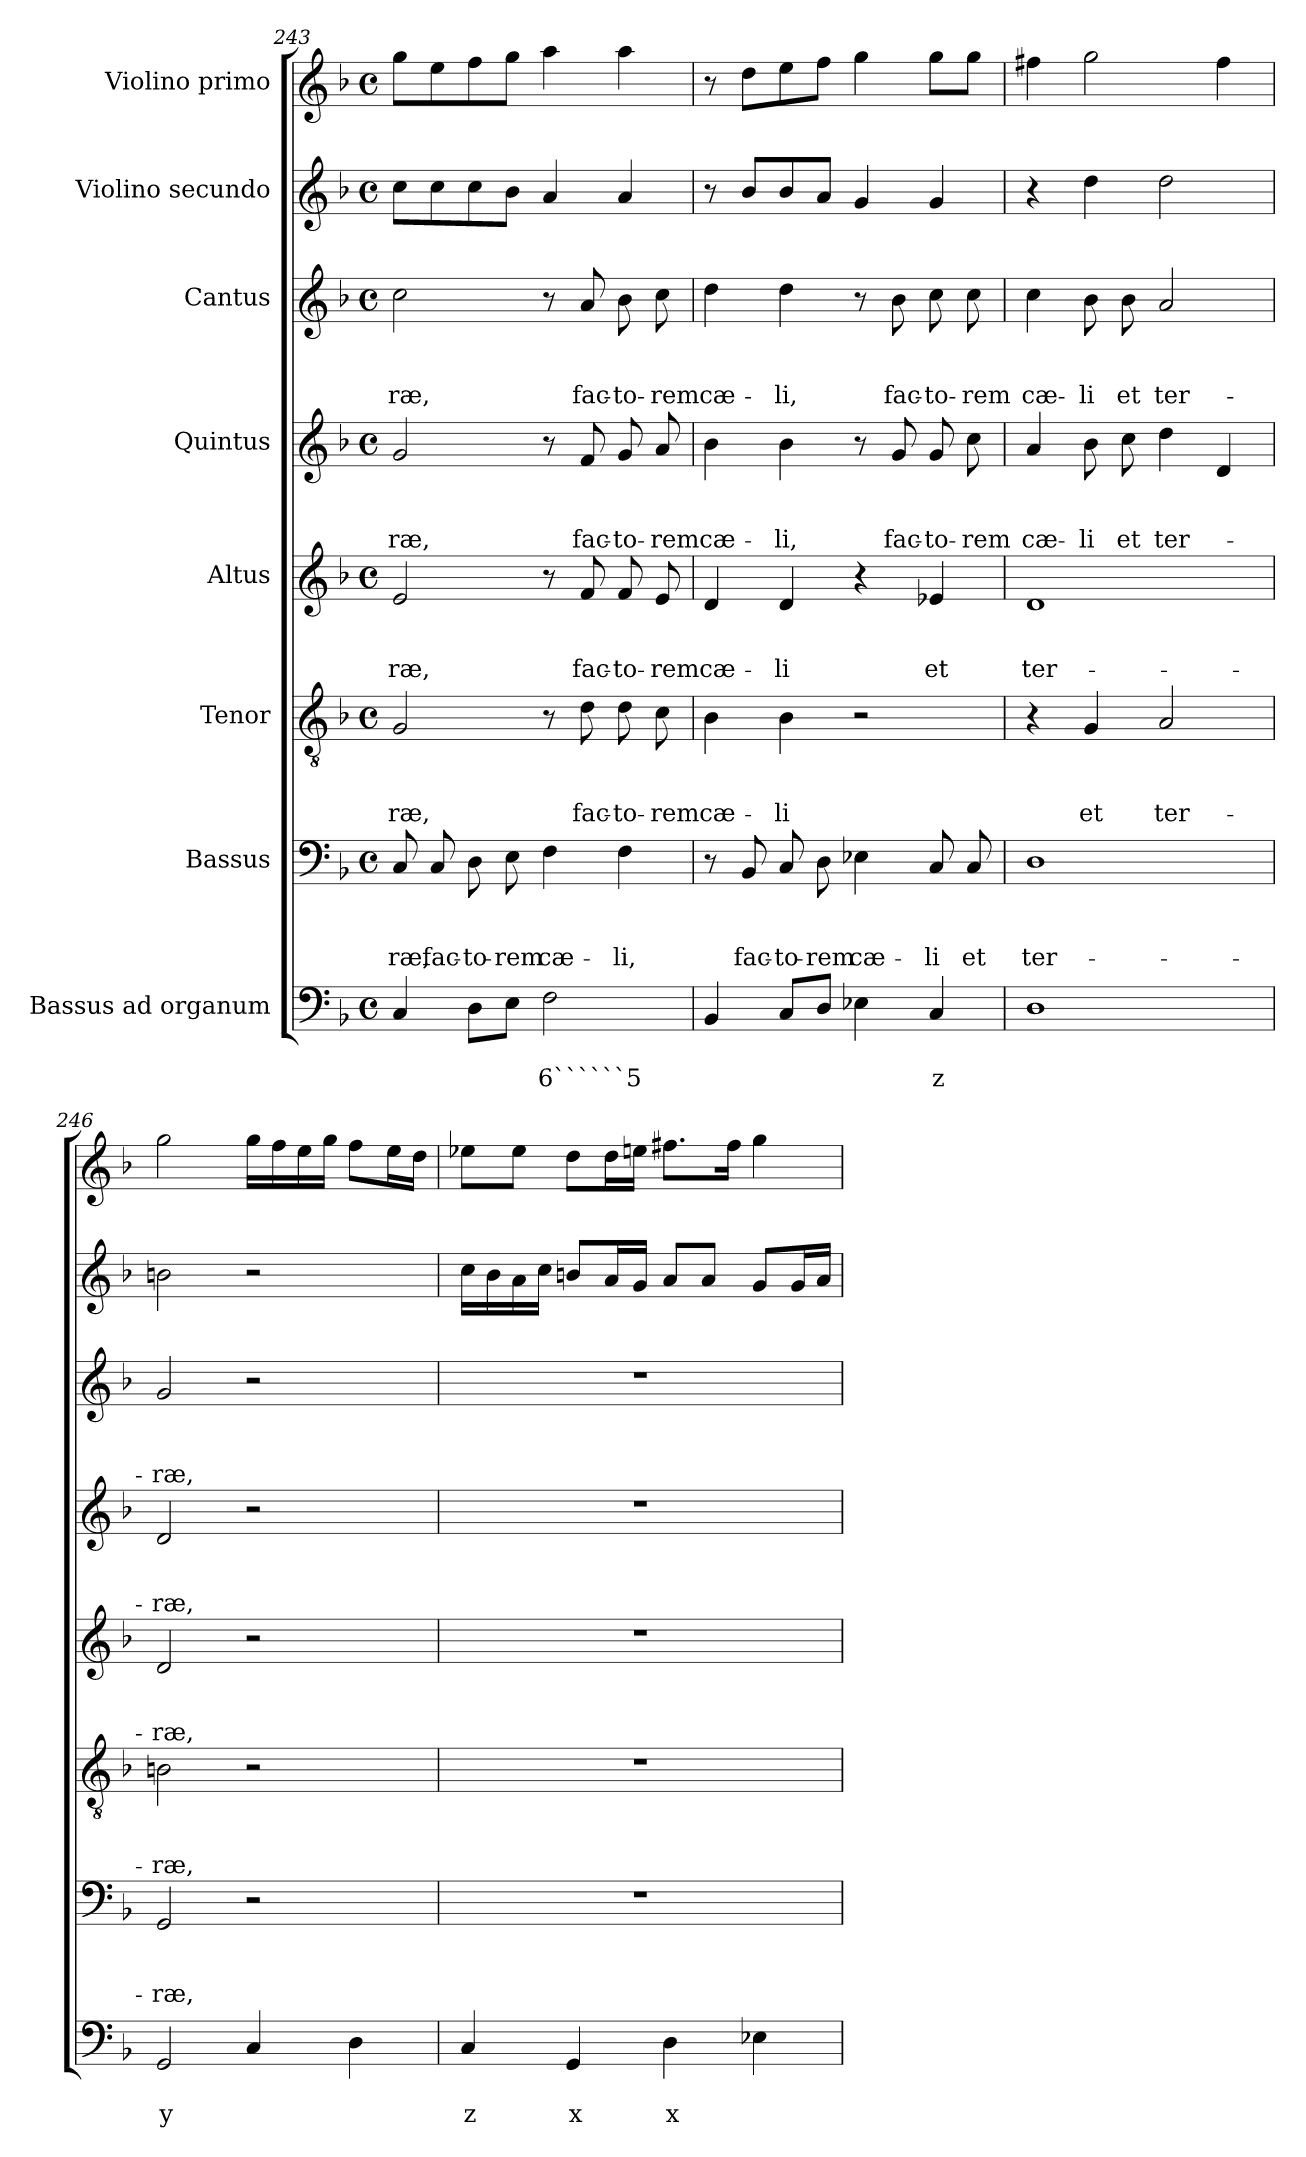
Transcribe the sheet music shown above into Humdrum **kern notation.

**kern	**text	**text	**kern	**text	**text	**text	**kern	**text	**text	**text	**kern	**text	**text	**text	**kern	**text	**text	**text	**kern	**text	**text	**text	**kern	**kern
*part8	*part8	*part8	*part7	*part7	*part7	*part7	*part6	*part6	*part6	*part6	*part5	*part5	*part5	*part5	*part4	*part4	*part4	*part4	*part3	*part3	*part3	*part3	*part2	*part1
*staff8	*staff8	*staff8	*staff7	*staff7	*staff7	*staff7	*staff6	*staff6	*staff6	*staff6	*staff5	*staff5	*staff5	*staff5	*staff4	*staff4	*staff4	*staff4	*staff3	*staff3	*staff3	*staff3	*staff2	*staff1
*I"Bassus ad  organum	*	*	*I"Bassus	*	*	*	*I"Tenor	*	*	*	*I"Altus	*	*	*	*I"Quintus	*	*	*	*I"Cantus	*	*	*	*I"Violino secundo	*I"Violino primo
!!LO:LB:g=z
*clefF4	*	*	*clefF4	*	*	*	*clefGv2	*	*	*	*clefG2	*	*	*	*clefG2	*	*	*	*clefG2	*	*	*	*clefG2	*clefG2
*k[b-]	*	*	*k[b-]	*	*	*	*k[b-]	*	*	*	*k[b-]	*	*	*	*k[b-]	*	*	*	*k[b-]	*	*	*	*k[b-]	*k[b-]
*F:	*	*	*F:	*	*	*	*F:	*	*	*	*F:	*	*	*	*F:	*	*	*	*F:	*	*	*	*F:	*F:
*M4/4	*	*	*M4/4	*	*	*	*M4/4	*	*	*	*M4/4	*	*	*	*M4/4	*	*	*	*M4/4	*	*	*	*M4/4	*M4/4
*met(c)	*	*	*met(c)	*	*	*	*met(c)	*	*	*	*met(c)	*	*	*	*met(c)	*	*	*	*met(c)	*	*	*	*met(c)	*met(c)
=243	=243	=243	=243	=243	=243	=243	=243	=243	=243	=243	=243	=243	=243	=243	=243	=243	=243	=243	=243	=243	=243	=243	=243	=243
!	!	!	!	!	!	!LO:LY:b	!	!	!	!LO:LY:b	!	!	!	!LO:LY:b	!	!	!	!LO:LY:b	!	!	!	!LO:LY:b	!	!
4C/	.	.	8C/	.	.	-ræ,	2G/	.	.	-ræ,	2e/	.	.	-ræ,	2g/	.	.	-ræ,	2cc\	.	.	-ræ,	8cc\L	8gg\L
!	!	!	!	!	!	!LO:LY:b	!	!	!	!	!	!	!	!	!	!	!	!	!	!	!	!	!	!
.	.	.	8C/	.	.	fac-	.	.	.	.	.	.	.	.	.	.	.	.	.	.	.	.	8cc\	8ee\
!	!	!	!	!	!	!LO:LY:b	!	!	!	!	!	!	!	!	!	!	!	!	!	!	!	!	!	!
8D\L	.	.	8D\	.	.	-to-	.	.	.	.	.	.	.	.	.	.	.	.	.	.	.	.	8cc\	8ff\
!	!	!	!	!	!	!LO:LY:b	!	!	!	!	!	!	!	!	!	!	!	!	!	!	!	!	!	!
8E\J	.	.	8E\	.	.	-rem	.	.	.	.	.	.	.	.	.	.	.	.	.	.	.	.	8b-\J	8gg\J
!	!	!LO:LY:b	!	!	!	!LO:LY:b	!	!	!	!	!	!	!	!	!	!	!	!	!	!	!	!	!	!
2F\	.	6``````5	4F\	.	.	cæ-	8r	.	.	.	8r	.	.	.	8r	.	.	.	8r	.	.	.	4a/	4aa\
!	!	!	!	!	!	!	!	!	!	!LO:LY:b	!	!	!	!LO:LY:b	!	!	!	!LO:LY:b	!	!	!	!LO:LY:b	!	!
.	.	.	.	.	.	.	8d\	.	.	fac-	8f/	.	.	fac-	8f/	.	.	fac-	8a/	.	.	fac-	.	.
!	!	!	!	!	!	!LO:LY:b	!	!	!	!LO:LY:b	!	!	!	!LO:LY:b	!	!	!	!LO:LY:b	!	!	!	!LO:LY:b	!	!
.	.	.	4F\	.	.	-li,	8d\	.	.	-to-	8f/	.	.	-to-	8g/	.	.	-to-	8b-\	.	.	-to-	4a/	4aa\
!	!	!	!	!	!	!	!	!	!	!LO:LY:b	!	!	!	!LO:LY:b	!	!	!	!LO:LY:b	!	!	!	!LO:LY:b	!	!
.	.	.	.	.	.	.	8c\	.	.	-rem	8e/	.	.	-rem	8a/	.	.	-rem	8cc\	.	.	-rem	.	.
=244	=244	=244	=244	=244	=244	=244	=244	=244	=244	=244	=244	=244	=244	=244	=244	=244	=244	=244	=244	=244	=244	=244	=244	=244
!	!	!	!	!	!	!	!	!	!	!LO:LY:b	!	!	!	!LO:LY:b	!	!	!	!LO:LY:b	!	!	!	!LO:LY:b	!	!
4BB-/	.	.	8r	.	.	.	4B-\	.	.	cæ-	4d/	.	.	cæ-	4b-\	.	.	cæ-	4dd\	.	.	cæ-	8r	8r
!	!	!	!	!	!	!LO:LY:b	!	!	!	!	!	!	!	!	!	!	!	!	!	!	!	!	!	!
.	.	.	8BB-/	.	.	fac-	.	.	.	.	.	.	.	.	.	.	.	.	.	.	.	.	8b-/L	8dd\L
!	!	!	!	!	!	!LO:LY:b	!	!	!	!LO:LY:b	!	!	!	!LO:LY:b	!	!	!	!LO:LY:b	!	!	!	!LO:LY:b	!	!
8C/L	.	.	8C/	.	.	-to-	4B-\	.	.	-li	4d/	.	.	-li	4b-\	.	.	-li,	4dd\	.	.	-li,	8b-/	8ee\
!	!	!	!	!	!	!LO:LY:b	!	!	!	!	!	!	!	!	!	!	!	!	!	!	!	!	!	!
8D/J	.	.	8D\	.	.	-rem	.	.	.	.	.	.	.	.	.	.	.	.	.	.	.	.	8a/J	8ff\J
!	!	!	!	!	!	!LO:LY:b	!	!	!	!	!	!	!	!	!	!	!	!	!	!	!	!	!	!
4E-X\	.	.	4E-X\	.	.	cæ-	2r	.	.	.	4r	.	.	.	8r	.	.	.	8r	.	.	.	4g/	4gg\
!	!	!	!	!	!	!	!	!	!	!	!	!	!	!	!	!	!	!LO:LY:b	!	!	!	!LO:LY:b	!	!
.	.	.	.	.	.	.	.	.	.	.	.	.	.	.	8g/	.	.	fac-	8b-\	.	.	fac-	.	.
!	!	!LO:LY:b	!	!	!	!LO:LY:b	!	!	!	!	!	!	!	!LO:LY:b	!	!	!	!LO:LY:b	!	!	!	!LO:LY:b	!	!
4C/	.	z	8C/	.	.	-li	.	.	.	.	4e-X/	.	.	et	8g/	.	.	-to-	8cc\	.	.	-to-	4g/	8gg\L
!	!	!	!	!	!	!LO:LY:b	!	!	!	!	!	!	!	!	!	!	!	!LO:LY:b	!	!	!	!LO:LY:b	!	!
.	.	.	8C/	.	.	et	.	.	.	.	.	.	.	.	8cc\	.	.	-rem	8cc\	.	.	-rem	.	8gg\J
=245	=245	=245	=245	=245	=245	=245	=245	=245	=245	=245	=245	=245	=245	=245	=245	=245	=245	=245	=245	=245	=245	=245	=245	=245
!	!	!	!	!	!	!LO:LY:b	!	!	!	!	!	!	!	!LO:LY:b	!	!	!	!LO:LY:b	!	!	!	!LO:LY:b	!	!
1D	.	.	1D	.	.	ter-	4r	.	.	.	1d	.	.	ter-	4a/	.	.	cæ-	4cc\	.	.	cæ-	4r	4ff#X\
!	!	!	!	!	!	!	!	!	!	!LO:LY:b	!	!	!	!	!	!	!	!LO:LY:b	!	!	!	!LO:LY:b	!	!
.	.	.	.	.	.	.	4G/	.	.	et	.	.	.	.	8b-\	.	.	-li	8b-\	.	.	-li	4dd\	2gg\
!	!	!	!	!	!	!	!	!	!	!	!	!	!	!	!	!	!	!LO:LY:b	!	!	!	!LO:LY:b	!	!
.	.	.	.	.	.	.	.	.	.	.	.	.	.	.	8cc\	.	.	et	8b-\	.	.	et	.	.
!	!	!	!	!	!	!	!	!	!	!LO:LY:b	!	!	!	!	!	!	!	!LO:LY:b	!	!	!	!LO:LY:b	!	!
.	.	.	.	.	.	.	2A/	.	.	ter-	.	.	.	.	4dd\	.	.	ter-	2a/	.	.	ter-	2dd\	.
.	.	.	.	.	.	.	.	.	.	.	.	.	.	.	4d/	.	.	.	.	.	.	.	.	4ff#\
=246	=246	=246	=246	=246	=246	=246	=246	=246	=246	=246	=246	=246	=246	=246	=246	=246	=246	=246	=246	=246	=246	=246	=246	=246
!	!	!LO:LY:b	!	!	!	!LO:LY:b	!	!	!	!LO:LY:b	!	!	!	!LO:LY:b	!	!	!	!LO:LY:b	!	!	!	!LO:LY:b	!	!
2GG/	.	y	2GG/	.	.	-ræ,	2Bn\	.	.	-ræ,	2d/	.	.	-ræ,	2d/	.	.	-ræ,	2g/	.	.	-ræ,	2bn\	2gg\
4C/	.	.	2r	.	.	.	2r	.	.	.	2r	.	.	.	2r	.	.	.	2r	.	.	.	2r	16gg\LL
.	.	.	.	.	.	.	.	.	.	.	.	.	.	.	.	.	.	.	.	.	.	.	.	16ff\
.	.	.	.	.	.	.	.	.	.	.	.	.	.	.	.	.	.	.	.	.	.	.	.	16ee\
.	.	.	.	.	.	.	.	.	.	.	.	.	.	.	.	.	.	.	.	.	.	.	.	16gg\JJ
4D\	.	.	.	.	.	.	.	.	.	.	.	.	.	.	.	.	.	.	.	.	.	.	.	8ff\L
.	.	.	.	.	.	.	.	.	.	.	.	.	.	.	.	.	.	.	.	.	.	.	.	16ee\L
.	.	.	.	.	.	.	.	.	.	.	.	.	.	.	.	.	.	.	.	.	.	.	.	16dd\JJ
!!LO:PB:g=z
=247	=247	=247	=247	=247	=247	=247	=247	=247	=247	=247	=247	=247	=247	=247	=247	=247	=247	=247	=247	=247	=247	=247	=247	=247
!	!	!LO:LY:b	!	!	!	!	!	!	!	!	!	!	!	!	!	!	!	!	!	!	!	!	!	!
4C/	.	z	1r	.	.	.	1r	.	.	.	1r	.	.	.	1r	.	.	.	1r	.	.	.	16cc\LL	8ee-X\L
.	.	.	.	.	.	.	.	.	.	.	.	.	.	.	.	.	.	.	.	.	.	.	16b-\	.
.	.	.	.	.	.	.	.	.	.	.	.	.	.	.	.	.	.	.	.	.	.	.	16a\	8ee-\J
.	.	.	.	.	.	.	.	.	.	.	.	.	.	.	.	.	.	.	.	.	.	.	16cc\JJ	.
!	!	!LO:LY:b	!	!	!	!	!	!	!	!	!	!	!	!	!	!	!	!	!	!	!	!	!	!
4GG/	.	x	.	.	.	.	.	.	.	.	.	.	.	.	.	.	.	.	.	.	.	.	8bn/L	8dd\L
.	.	.	.	.	.	.	.	.	.	.	.	.	.	.	.	.	.	.	.	.	.	.	16a/L	16dd\L
.	.	.	.	.	.	.	.	.	.	.	.	.	.	.	.	.	.	.	.	.	.	.	16g/JJ	16een\JJ
!	!	!LO:LY:b	!	!	!	!	!	!	!	!	!	!	!	!	!	!	!	!	!	!	!	!	!	!
4D\	.	x	.	.	.	.	.	.	.	.	.	.	.	.	.	.	.	.	.	.	.	.	8a/L	8.ff#X\L
.	.	.	.	.	.	.	.	.	.	.	.	.	.	.	.	.	.	.	.	.	.	.	8a/J	.
.	.	.	.	.	.	.	.	.	.	.	.	.	.	.	.	.	.	.	.	.	.	.	.	16ff#\Jk
4E-X\	.	.	.	.	.	.	.	.	.	.	.	.	.	.	.	.	.	.	.	.	.	.	8g/L	4gg\
.	.	.	.	.	.	.	.	.	.	.	.	.	.	.	.	.	.	.	.	.	.	.	16g/L	.
.	.	.	.	.	.	.	.	.	.	.	.	.	.	.	.	.	.	.	.	.	.	.	16a/JJ	.
=	=	=	=	=	=	=	=	=	=	=	=	=	=	=	=	=	=	=	=	=	=	=	=	=
*-	*-	*-	*-	*-	*-	*-	*-	*-	*-	*-	*-	*-	*-	*-	*-	*-	*-	*-	*-	*-	*-	*-	*-	*-
